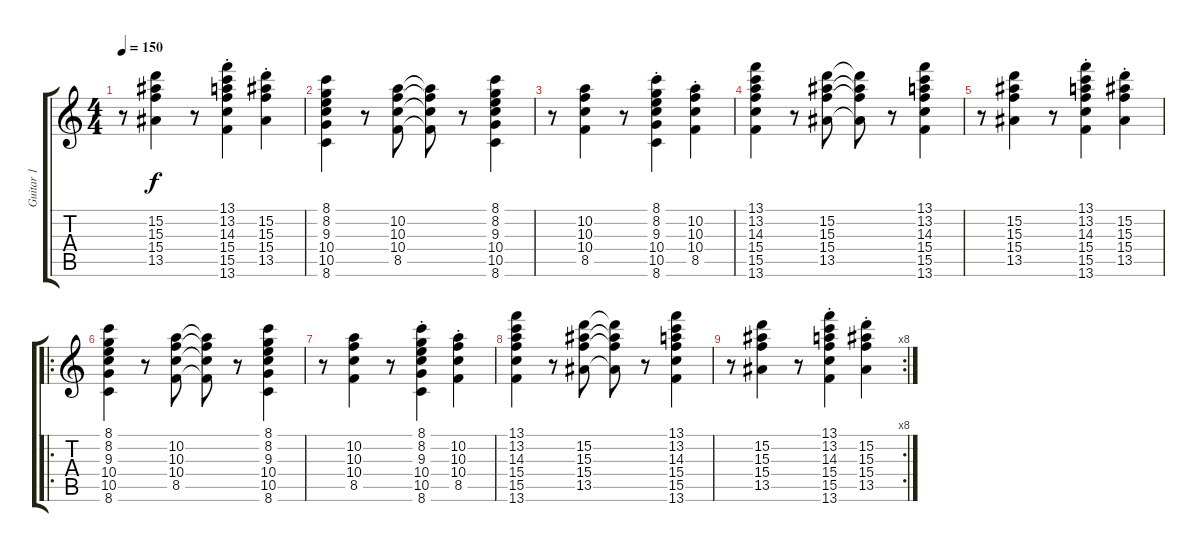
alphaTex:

\track ("Guitar 1" "Guitar 1") {instrument distortionguitar}
\staff {score tabs}
\tuning (E4 B3 G3 D3 A2 E2) {hide}
\ts (4 4)
\tempo 150
\clef g2
\ks c
r.8{dy f} (15.2 15.3 15.4 13.5).4 r.8 (13.1{st} 13.2{st} 14.3{st} 15.4{st} 15.5{st} 13.6{st}).4 (15.2{st} 15.3{st} 15.4{st} 13.5{st}).4 |
(8.1 8.2 9.3 10.4 10.5 8.6).4 r.8 (10.2 10.3 10.4 8.5).8 (10.2{t} 10.3{t} 10.4{t} 8.5{t}).8 r.8 (8.1 8.2 9.3 10.4 10.5 8.6).4 |
r.8 (10.2 10.3 10.4 8.5).4 r.8 (8.1{st} 8.2{st} 9.3{st} 10.4{st} 10.5{st} 8.6{st}).4 (10.2{st} 10.3{st} 10.4{st} 8.5{st}).4 |
(13.1 13.2 14.3 15.4 15.5 13.6).4 r.8 (15.2 15.3 15.4 13.5).8 (15.2{t} 15.3{t} 15.4{t} 13.5{t}).8 r.8 (13.1 13.2 14.3 15.4 15.5 13.6).4 |
r.8 (15.2 15.3 15.4 13.5).4 r.8 (13.1{st} 13.2{st} 14.3{st} 15.4{st} 15.5{st} 13.6{st}).4 (15.2{st} 15.3{st} 15.4{st} 13.5{st}).4 |
\ro
(8.1 8.2 9.3 10.4 10.5 8.6).4 r.8 (10.2 10.3 10.4 8.5).8 (10.2{t} 10.3{t} 10.4{t} 8.5{t}).8 r.8 (8.1 8.2 9.3 10.4 10.5 8.6).4 |
r.8 (10.2 10.3 10.4 8.5).4 r.8 (8.1{st} 8.2{st} 9.3{st} 10.4{st} 10.5{st} 8.6{st}).4 (10.2{st} 10.3{st} 10.4{st} 8.5{st}).4 |
(13.1 13.2 14.3 15.4 15.5 13.6).4 r.8 (15.2 15.3 15.4 13.5).8 (15.2{t} 15.3{t} 15.4{t} 13.5{t}).8 r.8 (13.1 13.2 14.3 15.4 15.5 13.6).4 |
\rc 8
r.8 (15.2 15.3 15.4 13.5).4 r.8 (13.1{st} 13.2{st} 14.3{st} 15.4{st} 15.5{st} 13.6{st}).4 (15.2{st} 15.3{st} 15.4{st} 13.5{st}).4
